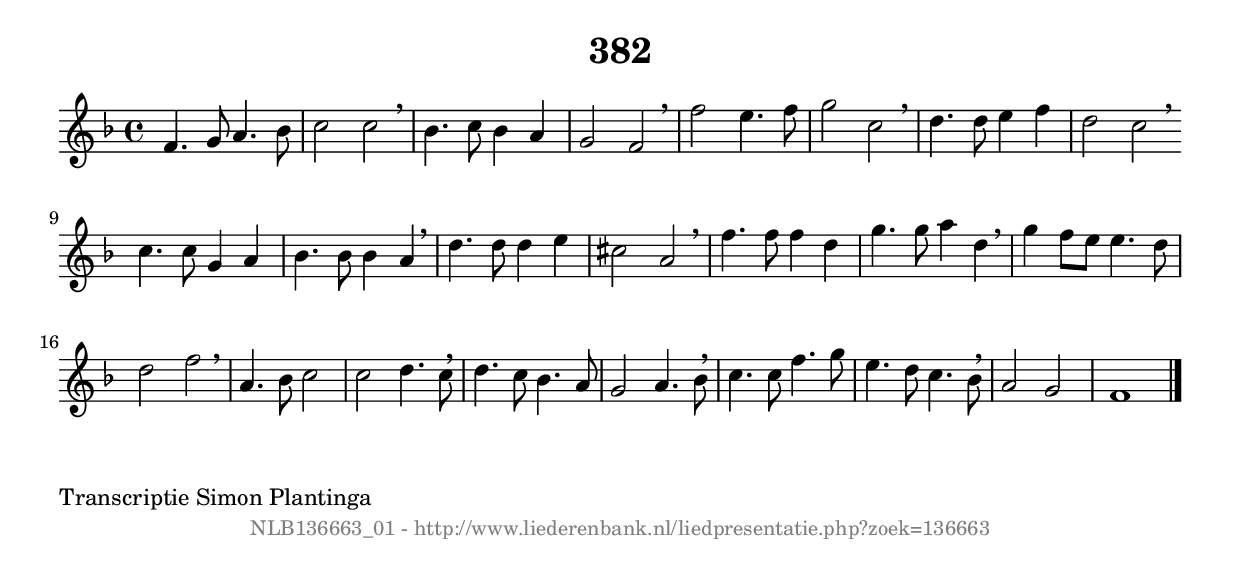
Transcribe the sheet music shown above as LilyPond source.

%
% produced by wce2krn 1.64 (7 June 2014)
%
\version"2.16"
#(append! paper-alist '(("long" . (cons (* 210 mm) (* 2000 mm)))))
#(set-default-paper-size "long")
sb = {\breathe}
mBreak = {\breathe }
bBreak = {\breathe }
x = {\once\override NoteHead #'style = #'cross }
gl=\glissando
itime={\override Staff.TimeSignature #'stencil = ##f }
ficta = {\once\set suggestAccidentals = ##t}
fine = {\once\override Score.RehearsalMark #'self-alignment-X = #1 \mark \markup {\italic{Fine}}}
dc = {\once\override Score.RehearsalMark #'self-alignment-X = #1 \mark \markup {\italic{D.C.}}}
dcf = {\once\override Score.RehearsalMark #'self-alignment-X = #1 \mark \markup {\italic{D.C. al Fine}}}
dcc = {\once\override Score.RehearsalMark #'self-alignment-X = #1 \mark \markup {\italic{D.C. al Coda}}}
ds = {\once\override Score.RehearsalMark #'self-alignment-X = #1 \mark \markup {\italic{D.S.}}}
dsf = {\once\override Score.RehearsalMark #'self-alignment-X = #1 \mark \markup {\italic{D.S. al Fine}}}
dsc = {\once\override Score.RehearsalMark #'self-alignment-X = #1 \mark \markup {\italic{D.S. al Coda}}}
pv = {\set Score.repeatCommands = #'((volta "1"))}
sv = {\set Score.repeatCommands = #'((volta "2"))}
tv = {\set Score.repeatCommands = #'((volta "3"))}
qv = {\set Score.repeatCommands = #'((volta "4"))}
xv = {\set Score.repeatCommands = #'((volta #f))}
\header{ tagline = ""
title = "382"
}
\score {{
\key f \major
\relative g'
{
\set melismaBusyProperties = #'()
\time 4/4
\tempo 4=120
\override Score.MetronomeMark #'transparent = ##t
\override Score.RehearsalMark #'break-visibility = #(vector #t #t #f)
f4. g8 a4. bes8 | c2 c2 \sb | bes4. c8 bes4 a4 | g2 f2 \sb | f'2 e4. f8 | g2 c,2 \sb | d4. d8 e4 f4 | d2 c2 \bar ":|:" \bBreak
c4. c8 g4 a4 | bes4. bes8 bes4 a4 \sb | d4. d8 d4 e4 | cis2 a2 \sb | f'4. f8 f4 d4 | g4. g8 a4 d,4 \sb | g4 f8 e8 e4. d8 | d2 f2 | \mBreak \bar "|"
a,4. bes8 c2 | c2 d4. c8 \sb | d4. c8 bes4. a8 | g2 a4. bes8 \sb | c4. c8 f4. g8 | e4. d8 c4. bes8 \sb | a2 g2 | f1 \bar "|."
 }}
 \midi { }
 \layout {
            indent = 0.0\cm
}
}
\markup { \wordwrap-string #" 
Transcriptie Simon Plantinga
"}
\markup { \vspace #0 } \markup { \with-color #grey \fill-line { \center-column { \smaller "NLB136663_01 - http://www.liederenbank.nl/liedpresentatie.php?zoek=136663" } } }
